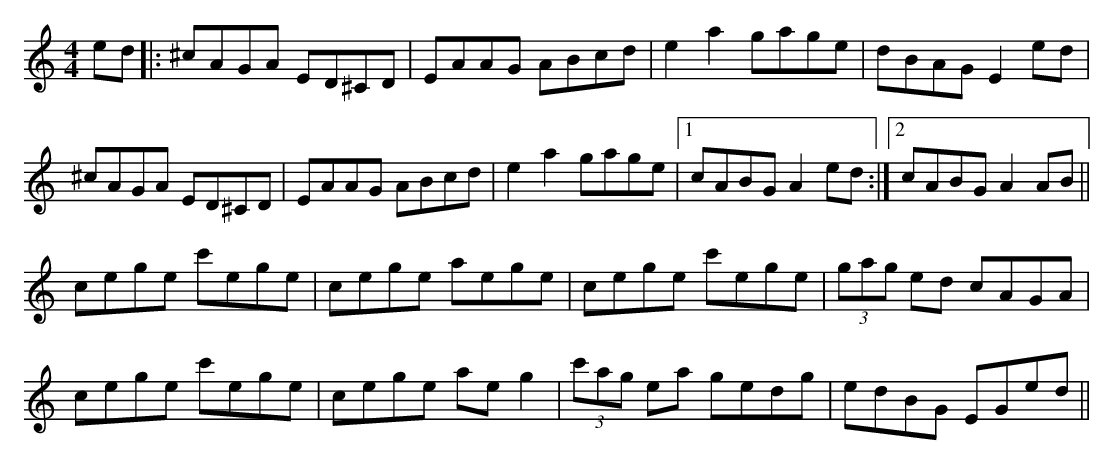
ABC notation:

X:1
M:4/4
K:C
ed|: ^cAGA ED^CD|EAAG ABcd| e2 a2 gage|dBAG E2 ed|
 ^cAGA ED^CD|EAAG ABcd| e2 a2 gage|1 cABG A2 ed:|2 cABG A2 AB||
 cege c'ege|cege aege| cege c'ege|(3gag ed cAGA|
 cege c'ege|cege ae g2| (3c'ag ea gedg|edBG EGed||
